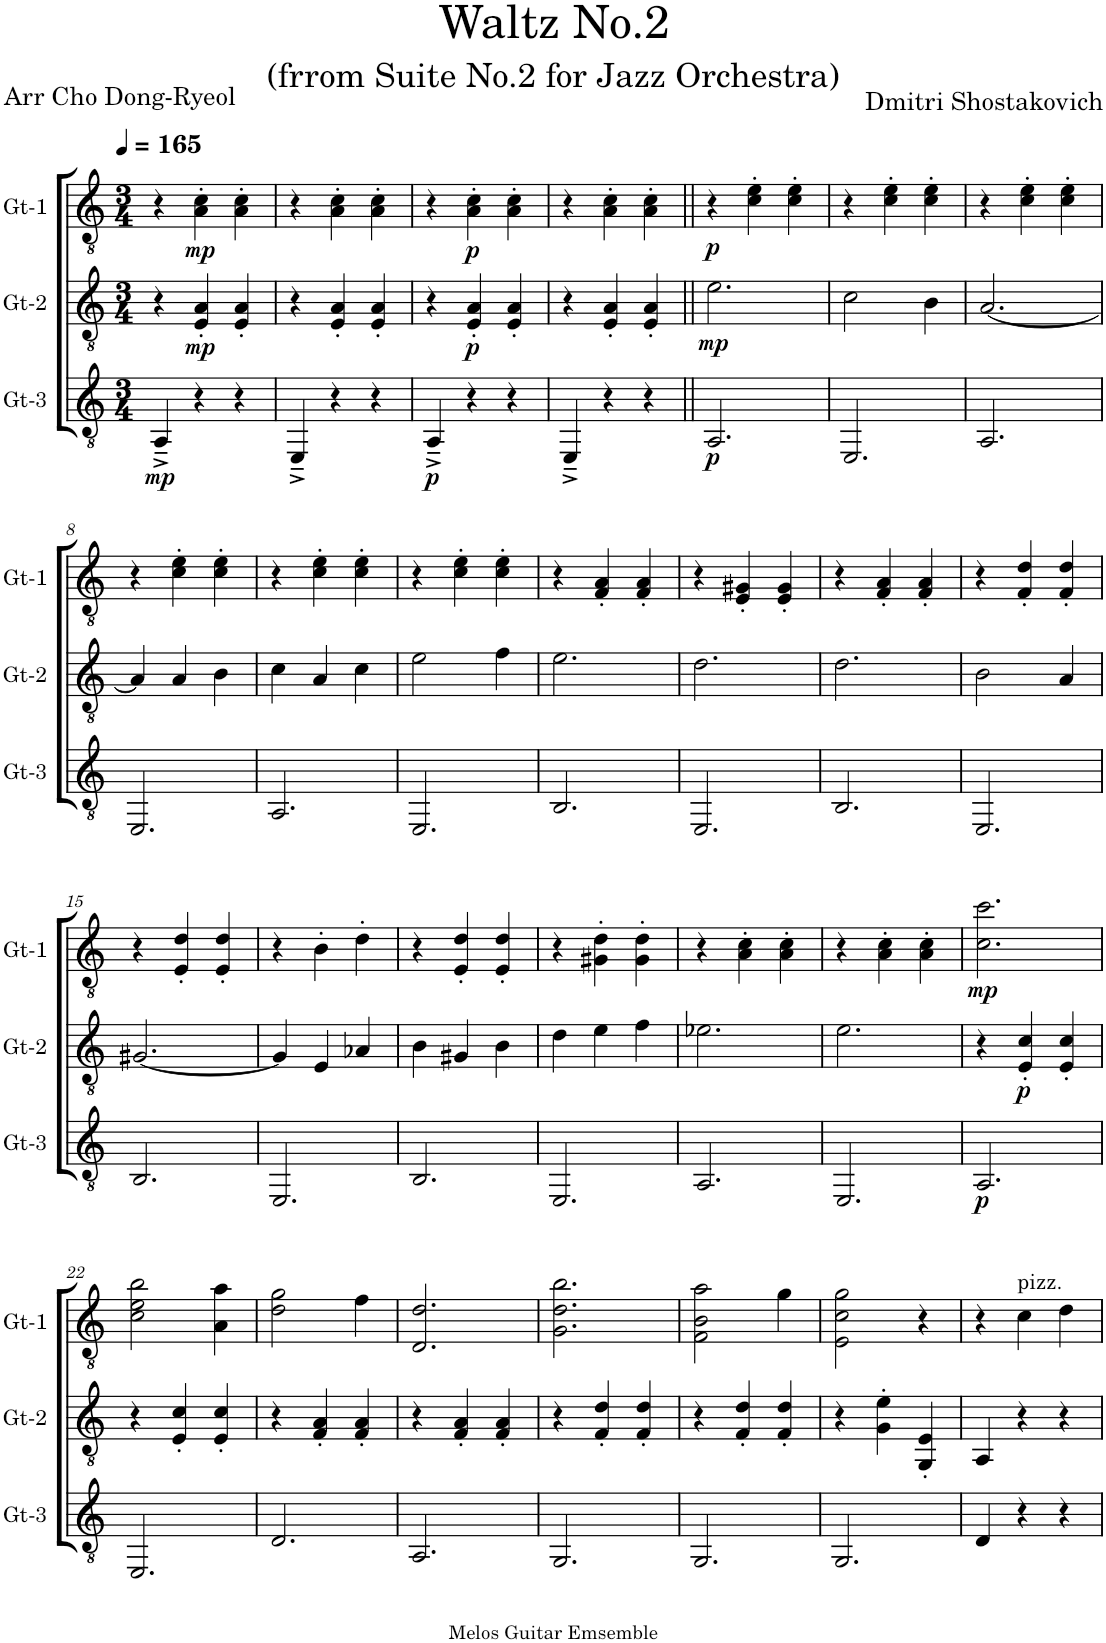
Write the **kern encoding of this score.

**kern	**dynam	**kern	**dynam	**kern	**dynam
*part3	*part3	*part2	*part2	*part1	*part1
*staff3	*staff3	*staff2	*staff2	*staff1	*staff1
*I"Gt-3	*	*I"Gt-2	*	*I"Gt-1	*
*I'Gt-3	*	*I'Gt-2	*	*I'Gt-1	*
*clefGv2	*	*clefGv2	*	*clefGv2	*
*k[]	*	*k[]	*	*k[]	*
*M3/4	*	*M3/4	*	*M3/4	*
*MM165	*	*MM165	*	*MM165	*
=1	=1	=1	=1	=1	=1
!	!LO:DY:b	!	!	!	!
4AA~^/	mp	4r	.	4r	.
!	!	!	!LO:DY:b	!	!LO:DY:b
4r	.	4E/' 4A/'	mp	4A\' 4c\'	mp
4r	.	4E/' 4A/'	.	4A\' 4c\'	.
=2	=2	=2	=2	=2	=2
4EE~^/	.	4r	.	4r	.
4r	.	4E/' 4A/'	.	4A\' 4c\'	.
4r	.	4E/' 4A/'	.	4A\' 4c\'	.
=3	=3	=3	=3	=3	=3
!	!LO:DY:b	!	!	!	!
4AA~^/	p	4r	.	4r	.
!	!	!	!LO:DY:b	!	!LO:DY:b
4r	.	4E/' 4A/'	p	4A\' 4c\'	p
4r	.	4E/' 4A/'	.	4A\' 4c\'	.
=4	=4	=4	=4	=4	=4
4EE~^/	.	4r	.	4r	.
4r	.	4E/' 4A/'	.	4A\' 4c\'	.
4r	.	4E/' 4A/'	.	4A\' 4c\'	.
=5||	=5||	=5||	=5||	=5||	=5||
!	!LO:DY:b	!	!LO:DY:b	!	!LO:DY:b
2.AA/	p	2.e\	mp	4r	p
.	.	.	.	4c\' 4e\'	.
.	.	.	.	4c\' 4e\'	.
=6	=6	=6	=6	=6	=6
2.EE/	.	2c\	.	4r	.
.	.	.	.	4c\' 4e\'	.
.	.	4B\	.	4c\' 4e\'	.
=7	=7	=7	=7	=7	=7
2.AA/	.	[2.A/	.	4r	.
.	.	.	.	4c\' 4e\'	.
.	.	.	.	4c\' 4e\'	.
!!LO:LB:g=z
=8	=8	=8	=8	=8	=8
2.EE/	.	4A/]	.	4r	.
.	.	4A/	.	4c\' 4e\'	.
.	.	4B\	.	4c\' 4e\'	.
=9	=9	=9	=9	=9	=9
2.AA/	.	4c\	.	4r	.
.	.	4A/	.	4c\' 4e\'	.
.	.	4c\	.	4c\' 4e\'	.
=10	=10	=10	=10	=10	=10
2.EE/	.	2e\	.	4r	.
.	.	.	.	4c\' 4e\'	.
.	.	4f\	.	4c\' 4e\'	.
=11	=11	=11	=11	=11	=11
2.BB/	.	2.e\	.	4r	.
.	.	.	.	4F/' 4A/'	.
.	.	.	.	4F/' 4A/'	.
=12	=12	=12	=12	=12	=12
2.EE/	.	2.d\	.	4r	.
.	.	.	.	4E/' 4G#X/'	.
.	.	.	.	4E/' 4G#/'	.
=13	=13	=13	=13	=13	=13
2.BB/	.	2.d\	.	4r	.
.	.	.	.	4F/' 4A/'	.
.	.	.	.	4F/' 4A/'	.
=14	=14	=14	=14	=14	=14
2.EE/	.	2B\	.	4r	.
.	.	.	.	4F/' 4d/'	.
.	.	4A/	.	4F/' 4d/'	.
!!LO:LB:g=z
=15	=15	=15	=15	=15	=15
2.BB/	.	[2.G#X/	.	4r	.
.	.	.	.	4E/' 4d/'	.
.	.	.	.	4E/' 4d/'	.
=16	=16	=16	=16	=16	=16
2.EE/	.	4G#/]	.	4r	.
.	.	4E/	.	4B'\	.
.	.	4A-X/	.	4d'\	.
=17	=17	=17	=17	=17	=17
2.BB/	.	4B\	.	4r	.
.	.	4G#X/	.	4E/' 4d/'	.
.	.	4B\	.	4E/' 4d/'	.
=18	=18	=18	=18	=18	=18
2.EE/	.	4d\	.	4r	.
.	.	4e\	.	4G#X\' 4d\'	.
.	.	4f\	.	4G#\' 4d\'	.
=19	=19	=19	=19	=19	=19
2.AA/	.	2.e-X\	.	4r	.
.	.	.	.	4A\' 4c\'	.
.	.	.	.	4A\' 4c\'	.
=20	=20	=20	=20	=20	=20
2.EE/	.	2.e\	.	4r	.
.	.	.	.	4A\' 4c\'	.
.	.	.	.	4A\' 4c\'	.
=21	=21	=21	=21	=21	=21
!	!LO:DY:b	!	!	!	!LO:DY:b
2.AA/	p	4r	.	2.c\ 2.cc\	mp
!	!	!	!LO:DY:b	!	!
.	.	4E/' 4c/'	p	.	.
.	.	4E/' 4c/'	.	.	.
!!LO:LB:g=z
=22	=22	=22	=22	=22	=22
2.EE/	.	4r	.	2c\ 2e\ 2b\	.
.	.	4E/' 4c/'	.	.	.
.	.	4E/' 4c/'	.	4A\ 4a\	.
=23	=23	=23	=23	=23	=23
2.D/	.	4r	.	2d\ 2g\	.
.	.	4F/' 4A/'	.	.	.
.	.	4F/' 4A/'	.	4f\	.
=24	=24	=24	=24	=24	=24
2.AA/	.	4r	.	2.D/ 2.d/	.
.	.	4F/' 4A/'	.	.	.
.	.	4F/' 4A/'	.	.	.
=25	=25	=25	=25	=25	=25
2.GG/	.	4r	.	2.G\ 2.d\ 2.b\	.
.	.	4F/' 4d/'	.	.	.
.	.	4F/' 4d/'	.	.	.
=26	=26	=26	=26	=26	=26
2.GG/	.	4r	.	2F\ 2B\ 2a\	.
.	.	4F/' 4d/'	.	.	.
.	.	4F/' 4d/'	.	4g\	.
=27	=27	=27	=27	=27	=27
2.GG/	.	4r	.	2E\ 2c\ 2g\	.
.	.	4G\' 4e\'	.	.	.
.	.	4GG/' 4E/'	.	4r	.
=28	=28	=28	=28	=28	=28
4D/	.	4AA/	.	4r	.
!	!	!	!	!LO:TX:a:t=pizz.	!
4r	.	4r	.	4c\	.
4r	.	4r	.	4d\	.
=	=	=	=	=	=
*-	*-	*-	*-	*-	*-
